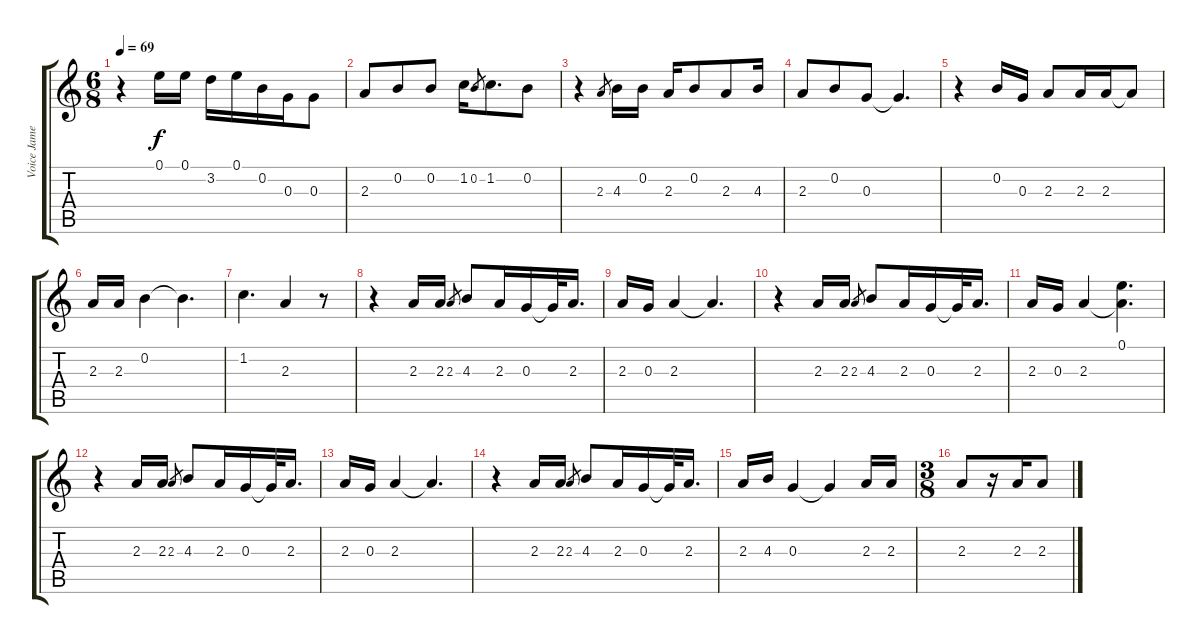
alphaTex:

\track ("Voice James" "Voice Jame") {instrument distortionguitar}
\staff {score tabs}
\tuning (E4 B3 G3 D3 A2 E2) {hide}
\ts (6 8)
\tempo 69
\clef g2
\ks c
r.4{dy f} 0.1.16 0.1.16 3.2.16 0.1.16 0.2.16 0.3.16 0.3.8 |
2.3.8 0.2.8 0.2.8 1.2.16 0.2.8{gr} 1.2.8{d} 0.2.8 |
r.4 2.3.8{gr} 4.3.16 0.2.16 2.3.16 0.2.8 2.3.8 4.3.16 |
2.3.8 0.2.8 0.3.8 0.3{t}.4{d} |
r.4 0.2.16 0.3.16 2.3.8 2.3.16 2.3.16 2.3{t}.8 |
2.3.16 2.3.16 0.2.4 0.2{t}.4{d} |
1.2.4{d} 2.3.4 r.8 |
r.4 2.3.16 2.3.16 2.3.8{gr} 4.3.8 2.3.16 0.3.16 0.3{t}.32 2.3.16{d} |
2.3.16 0.3.16 2.3.4 2.3{t}.4{d} |
r.4 2.3.16 2.3.16 2.3.8{gr} 4.3.8 2.3.16 0.3.16 0.3{t}.32 2.3.16{d} |
2.3.16 0.3.16 2.3.4 (0.1 2.3{t}).4{d} |
r.4 2.3.16 2.3.16 2.3.8{gr} 4.3.8 2.3.16 0.3.16 0.3{t}.32 2.3.16{d} |
2.3.16 0.3.16 2.3.4 2.3{t}.4{d} |
r.4 2.3.16 2.3.16 2.3.8{gr} 4.3.8 2.3.16 0.3.16 0.3{t}.32 2.3.16{d} |
2.3.16 4.3.16 0.3.4 0.3{t}.4 2.3.16 2.3.16 |
\ts (3 8)
2.3.8 r.16 2.3.16 2.3.8
